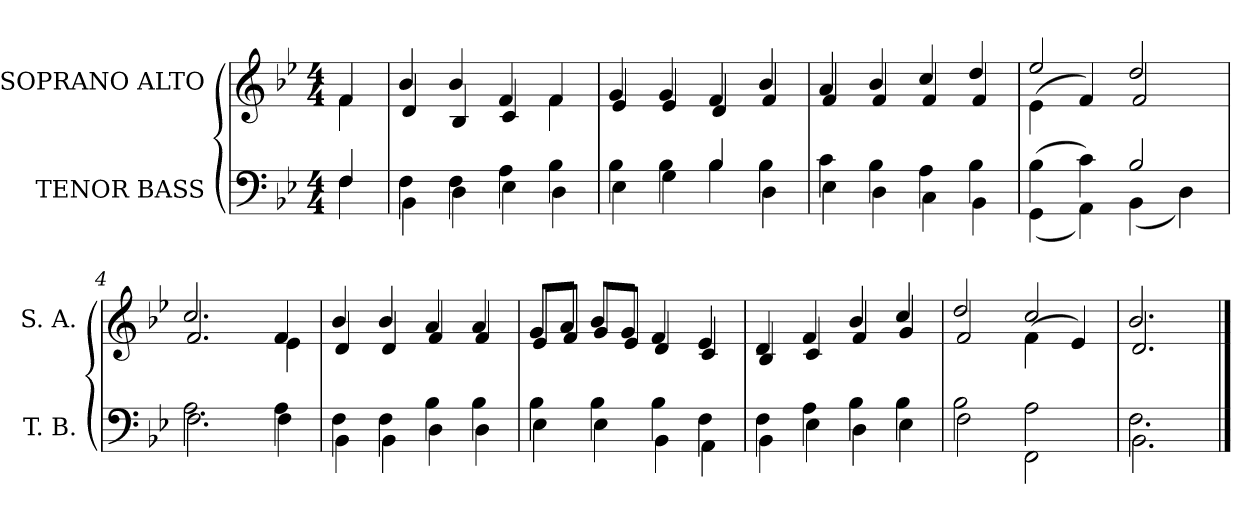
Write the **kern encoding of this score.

**kern	**kern
*part2	*part1
*staff2	*staff1
*I"TENOR BASS	*I"SOPRANO ALTO
*I'T. B.	*I'S. A.
!!LO:PB:g=z
*clefF4	*clefG2
*k[b-e-]	*k[b-e-]
*B-:	*B-:
*M4/4	*M4/4
=	=
*^	*^
4Fi/	4Fi\	4fi/	4fi\
=	=	=	=
4Fi\	4BB-i\	4b-i/	4di/
4Fi\	4Di\	4b-i/	4B-i/
4Ai\	4E-i\	4fi/	4ci/
4B-i\	4Di\	4fi/	4fi\
=1	=1	=1	=1
4B-i\	4E-i\	4gi/	4e-i/
4B-i\	4Gi\	4gi/	4e-i/
4B-i/	4B-i\	4fi/	4di/
4B-i\	4Di\	4b-i/	4fi/
!!LO:LB:g=z	!!
=2	=2	=2	=2
4ci\	4E-i\	4ai/	4fi/
4B-i\	4Di\	4b-i/	4fi/
4Ai\	4Ci\	4cci/	4fi/
4B-i\	4BB-i\	4ddi/	4fi/
=3	=3	=3	=3
(4B-i\	(4GGi\	2ee-i/	(4e-i\
4ci\)	4AAi\)	.	4fi/)
2B-i/	(4BB-i\	2ddi/	2fi/
.	4Di\)	.	.
=4	=4	=4	=4
2.Ai\	2.Fi\	2.cci/	2.fi/
4Ai\	4Fi\	4fi/	4e-i\
=5	=5	=5	=5
4Fi\	4BB-i\	4b-i/	4di/
4Fi\	4BB-i\	4b-i/	4di/
4B-i\	4Di\	4ai/	4fi/
4B-i\	4Di\	4ai/	4fi/
!!LO:LB:g=z	!!
=6	=6	=6	=6
4B-i\	4E-i\	8gi/L	8e-i/L
.	.	8ai/J	8fi/J
4B-i\	4E-i\	8b-i/L	8gi/L
.	.	8gi/J	8e-i/J
4B-i\	4BB-i\	4fi/	4di/
4Fi\	4AAi\	4e-i/	4ci/
=7	=7	=7	=7
4Fi\	4BB-i\	4di/	4B-i/
4Ai\	4E-i\	4fi/	4ci/
4B-i\	4Di\	4b-i/	4fi/
4B-i\	4E-i\	4cci/	4gi/
=8	=8	=8	=8
2B-i\	2Fi\	2ddi/	2fi/
2Ai\	2FFi\	2cci/	(4fi\
.	.	.	4e-i/)
=9	=9	=9	=9
2.Fi\	2.BB-i\	2.b-i/	2.di/
*v	*v	*	*
*	*v	*v
==	==
*-	*-
